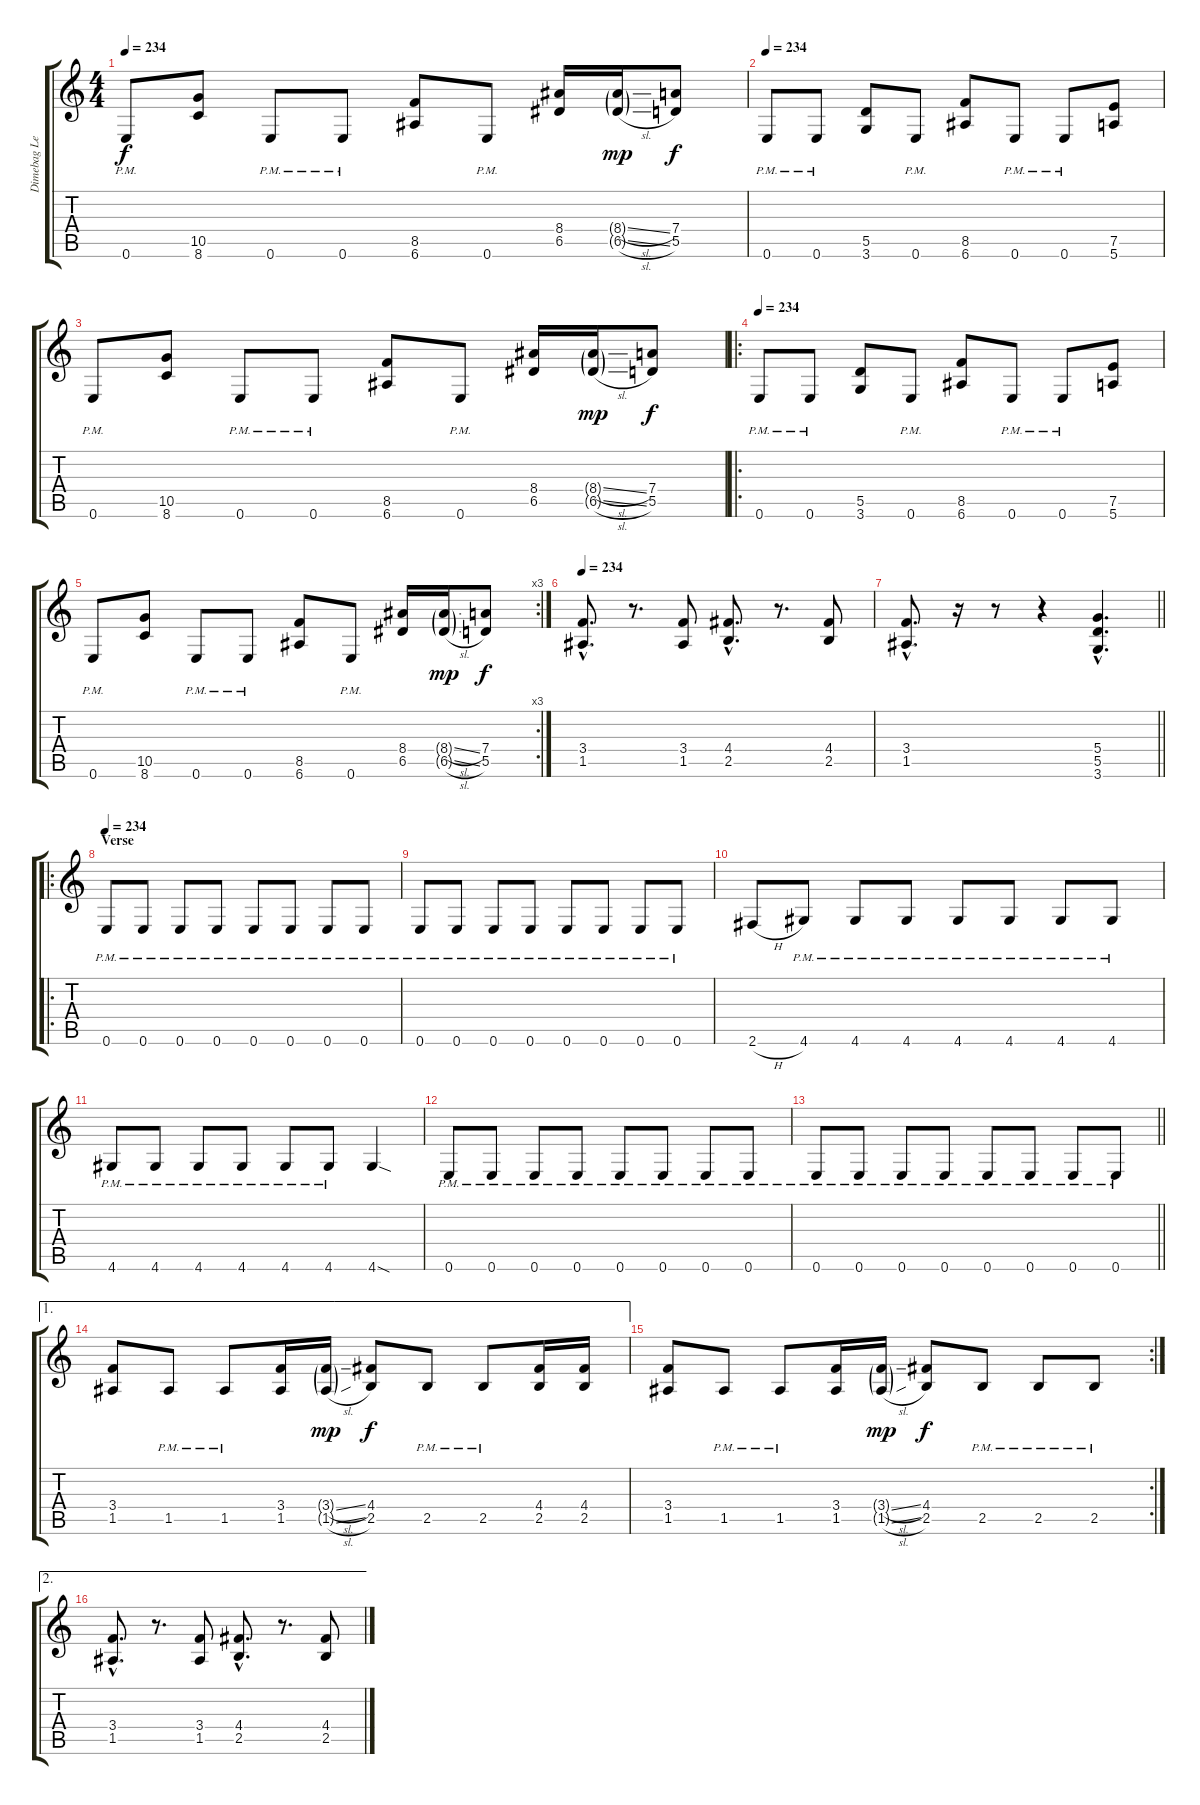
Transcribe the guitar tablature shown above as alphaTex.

\track ("Dimebag Lead" "Dimebag Le") {instrument distortionguitar}
\staff {score tabs}
\tuning (E4 B3 G3 D3 A2 E2) {hide}
\ts (4 4)
\tempo 234
\clef g2
\ks c
0.6{pm}.8{dy f} (10.5 8.6).8 0.6{pm}.8 0.6{pm}.8 (8.5 6.6).8 0.6{pm}.8 (8.4 6.5).16 (8.4{sl g} 6.5{sl g}).16{dy mp} (7.4 5.5).8{dy f} |
\tempo 234
0.6{pm}.8 0.6{pm}.8 (5.5 3.6).8 0.6{pm}.8 (8.5 6.6).8 0.6{pm}.8 0.6{pm}.8 (7.5 5.6).8 |
0.6{pm}.8 (10.5 8.6).8 0.6{pm}.8 0.6{pm}.8 (8.5 6.6).8 0.6{pm}.8 (8.4 6.5).16 (8.4{sl g} 6.5{sl g}).16{dy mp} (7.4 5.5).8{dy f} |
\ro
\tempo 234
0.6{pm}.8 0.6{pm}.8 (5.5 3.6).8 0.6{pm}.8 (8.5 6.6).8 0.6{pm}.8 0.6{pm}.8 (7.5 5.6).8 |
\rc 3
0.6{pm}.8 (10.5 8.6).8 0.6{pm}.8 0.6{pm}.8 (8.5 6.6).8 0.6{pm}.8 (8.4 6.5).16 (8.4{sl g} 6.5{sl g}).16{dy mp} (7.4 5.5).8{dy f} |
\tempo 234
(3.4{hac} 1.5{hac}).8{d} r.8{d} (3.4 1.5).8 (4.4{hac} 2.5{hac}).8{d} r.8{d} (4.4 2.5).8 |
\barLineRight lightlight
(3.4{hac} 1.5{hac}).8{d} r.16 r.8 r.4 (5.4{hac} 5.5{hac} 3.6{hac}).4{d} |
\ro
\section ("" "Verse")
\tempo 234
0.6{pm}.8 0.6{pm}.8 0.6{pm}.8 0.6{pm}.8 0.6{pm}.8 0.6{pm}.8 0.6{pm}.8 0.6{pm}.8 |
0.6{pm}.8 0.6{pm}.8 0.6{pm}.8 0.6{pm}.8 0.6{pm}.8 0.6{pm}.8 0.6{pm}.8 0.6{pm}.8 |
2.6{h}.8 4.6{pm}.8 4.6{pm}.8 4.6{pm}.8 4.6{pm}.8 4.6{pm}.8 4.6{pm}.8 4.6{pm}.8 |
4.6{pm}.8 4.6{pm}.8 4.6{pm}.8 4.6{pm}.8 4.6{pm}.8 4.6{pm}.8 4.6{sod}.4 |
0.6{pm}.8 0.6{pm}.8 0.6{pm}.8 0.6{pm}.8 0.6{pm}.8 0.6{pm}.8 0.6{pm}.8 0.6{pm}.8 |
\barLineRight lightlight
0.6{pm}.8 0.6{pm}.8 0.6{pm}.8 0.6{pm}.8 0.6{pm}.8 0.6{pm}.8 0.6{pm}.8 0.6{pm}.8 |
\ae 1
(3.4 1.5).8 1.5{pm}.8 1.5{pm}.8 (3.4 1.5).16 (3.4{sl g} 1.5{sl g}).16{dy mp} (4.4 2.5).8{dy f} 2.5{pm}.8 2.5{pm}.8 (4.4 2.5).16 (4.4 2.5).16 |
\rc 2
(3.4 1.5).8 1.5{pm}.8 1.5{pm}.8 (3.4 1.5).16 (3.4{sl g} 1.5{sl g}).16{dy mp} (4.4 2.5).8{dy f} 2.5{pm}.8 2.5{pm}.8 2.5{pm}.8 |
\ae 2
(3.4{hac} 1.5{hac}).8{d} r.8{d} (3.4 1.5).8 (4.4{hac} 2.5{hac}).8{d} r.8{d} (4.4 2.5).8
